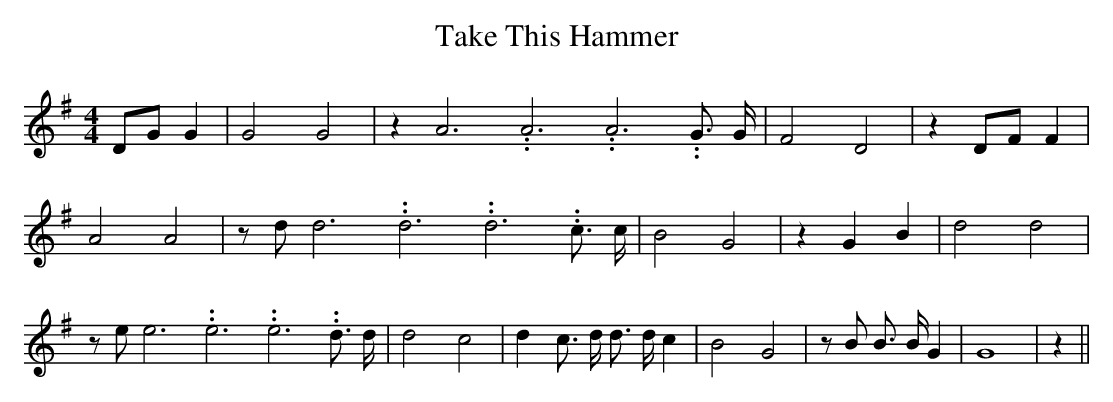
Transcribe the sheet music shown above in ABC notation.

X:1
T:Take This Hammer
M:4/4
L:1/4
K:G
D/2-G/2 G| G2 G2| z A3.99999962500005/11.9999985000002 A3.99999962500005/11.9999985000002 A3.99999962500005/11.9999985000002 G3/4 G/4|\
 F2 D2| zD/2-F/2 F| A2 A2| z/2 d/2 d3.99999962500005/11.9999985000002 d3.99999962500005/11.9999985000002 d3.99999962500005/11.9999985000002 c3/4 c/4|\
 B2 G2| z G B| d2 d2| z/2 e/2 e3.99999962500005/11.9999985000002 e3.99999962500005/11.9999985000002 e3.99999962500005/11.9999985000002 d3/4 d/4|\
 d2- c2| d- c3/4 d/4 d3/4 d/4 c| B2- G2| z/2 B/2 B3/4 B/4 G| G4| z||\
